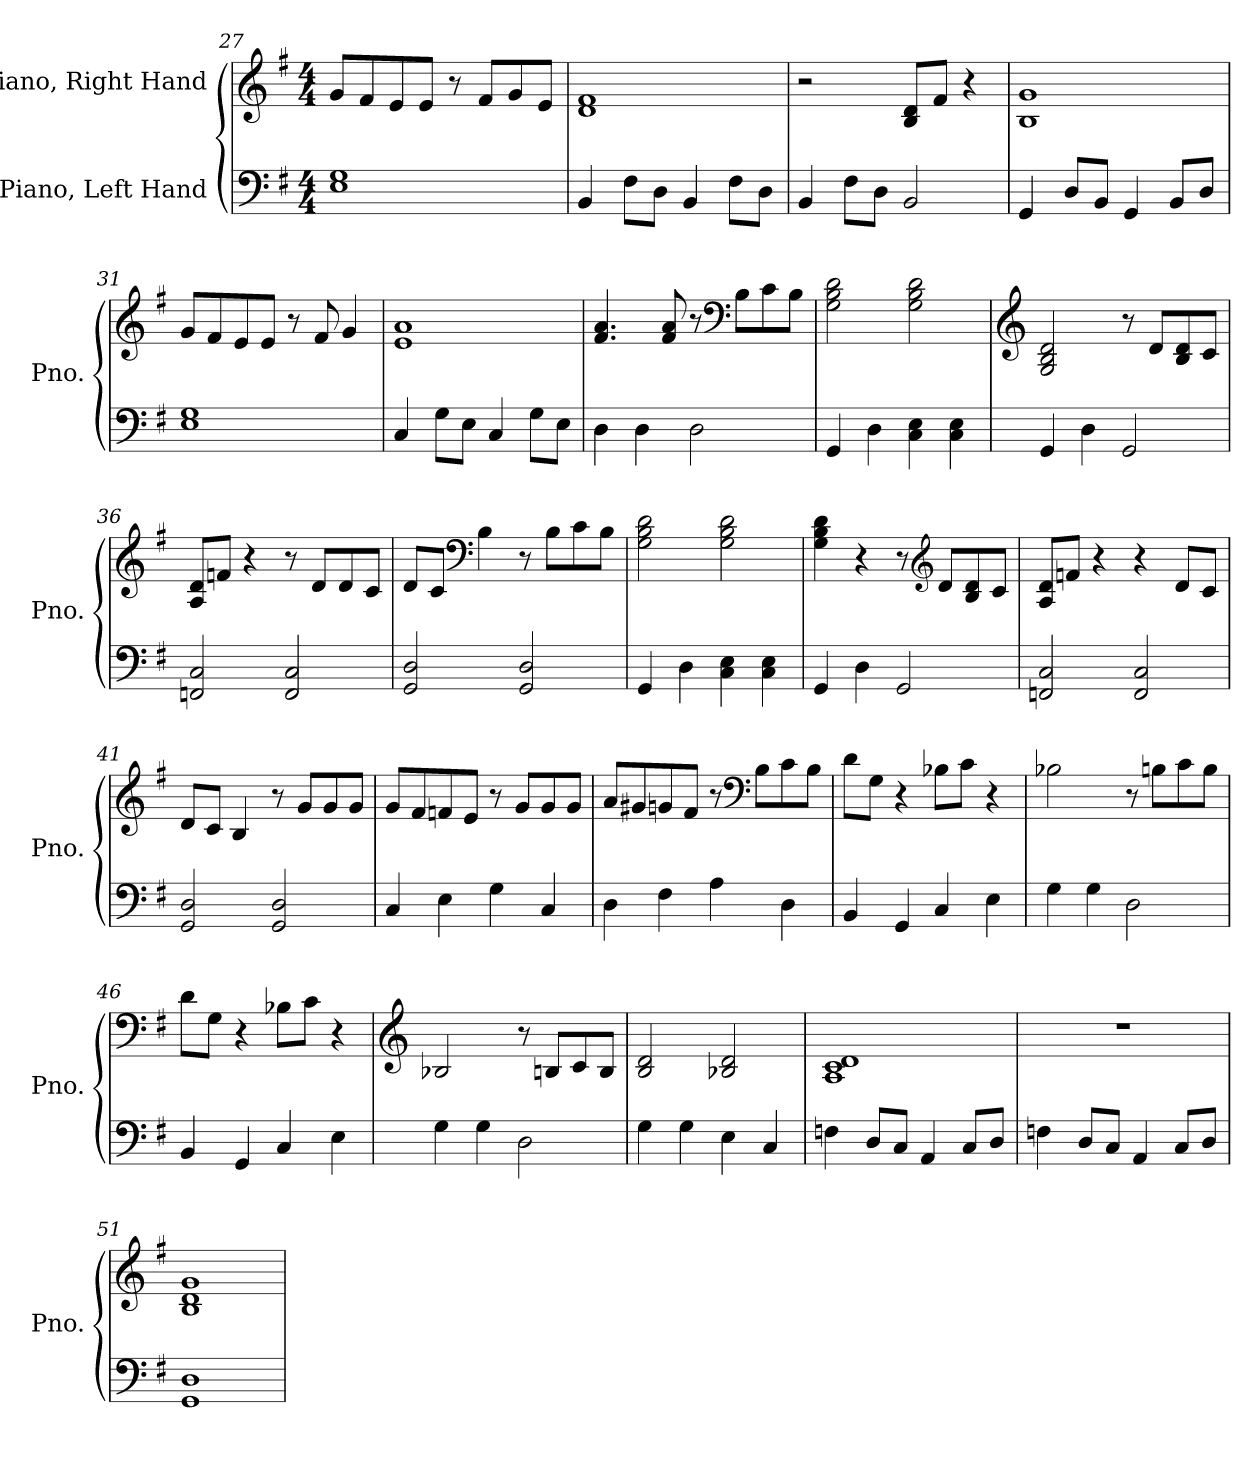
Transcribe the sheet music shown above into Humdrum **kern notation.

**kern	**kern
*part2	*part1
*staff2	*staff1
*I"Piano, Left Hand	*I"Piano, Right Hand
*I'Pno.	*I'Pno.
*clefF4	*clefG2
*k[f#]	*k[f#]
*M4/4	*M4/4
=27	=27
1E 1G	8g/L
.	8f#/
.	8e/
.	8e/J
.	8r
.	8f#/L
.	8g/
.	8e/J
=28	=28
4BB/	1d 1f#
8F#\L	.
8D\J	.
4BB/	.
8F#\L	.
8D\J	.
=29	=29
4BB/	2r
8F#\L	.
8D\J	.
2BB/	8B/ 8d/L
.	8f#/J
.	4r
=30	=30
4GG/	1B 1g
8D/L	.
8BB/J	.
4GG/	.
8BB/L	.
8D/J	.
=31	=31
1E 1G	8g/L
.	8f#/
.	8e/
.	8e/J
.	8r
.	8f#/
.	4g/
!!LO:PB:g=z
=32	=32
4C/	1e 1a
8G\L	.
8E\J	.
4C/	.
8G\L	.
8E\J	.
=33	=33
4D\	4.f#/ 4.a/
4D\	.
.	8f#/ 8a/
2D\	8r
*	*clefF4
.	8B\L
.	8c\
.	8B\J
=34	=34
4GG/	2G\ 2B\ 2d\
4D\	.
4C\ 4E\	2G\ 2B\ 2d\
4C\ 4E\	.
=35	=35
*	*clefG2
4GG/	2G/ 2B/ 2d/
4D\	.
2GG/	8r
.	8d/L
.	8B/ 8d/
.	8c/J
=36	=36
2FFn/ 2C/	8A/ 8d/L
.	8fn/J
.	4r
2FF/ 2C/	8r
.	8d/L
.	8d/
.	8c/J
!!LO:LB:g=z
=37	=37
2GG/ 2D/	8d/L
.	8c/J
*	*clefF4
.	4B\
2GG/ 2D/	8r
.	8B\L
.	8c\
.	8B\J
=38	=38
4GG/	2G\ 2B\ 2d\
4D\	.
4C\ 4E\	2G\ 2B\ 2d\
4C\ 4E\	.
=39	=39
4GG/	4G\ 4B\ 4d\
4D\	4r
2GG/	8r
*	*clefG2
.	8d/L
.	8B/ 8d/
.	8c/J
=40	=40
2FFn/ 2C/	8A/ 8d/L
.	8fn/J
.	4r
2FF/ 2C/	4r
.	8d/L
.	8c/J
=41	=41
2GG/ 2D/	8d/L
.	8c/J
.	4B/
2GG/ 2D/	8r
.	8g/L
.	8g/
.	8g/J
!!LO:LB:g=z
=42	=42
4C/	8g/L
.	8f#/
4E\	8fn/
.	8e/J
4G\	8r
.	8g/L
4C/	8g/
.	8g/J
=43	=43
4D\	8a/L
.	8g#X/
4F#\	8gn/
.	8f#/J
4A\	8r
*	*clefF4
.	8B\L
4D\	8c\
.	8B\J
=44	=44
4BB/	8d\L
.	8G\J
4GG/	4r
4C/	8B-X\L
.	8c\J
4E\	4r
=45	=45
4G\	2B-X\
4G\	.
2D\	8r
.	8Bn\L
.	8c\
.	8B\J
=46	=46
4BB/	8d\L
.	8G\J
4GG/	4r
4C/	8B-X\L
.	8c\J
4E\	4r
!!LO:LB:g=z
=47	=47
*	*clefG2
4G\	2B-X/
4G\	.
2D\	8r
.	8Bn/L
.	8c/
.	8B/J
=48	=48
4G\	2B/ 2d/
4G\	.
4E\	2B-X/ 2d/
4C/	.
=49	=49
4Fn\	1A 1c 1d
8D/L	.
8C/J	.
4AA/	.
8C/L	.
8D/J	.
=50	=50
4Fn\	1r
8D/L	.
8C/J	.
4AA/	.
8C/L	.
8D/J	.
=51	=51
1GG 1D	1B 1d 1g
=	=
*-	*-
